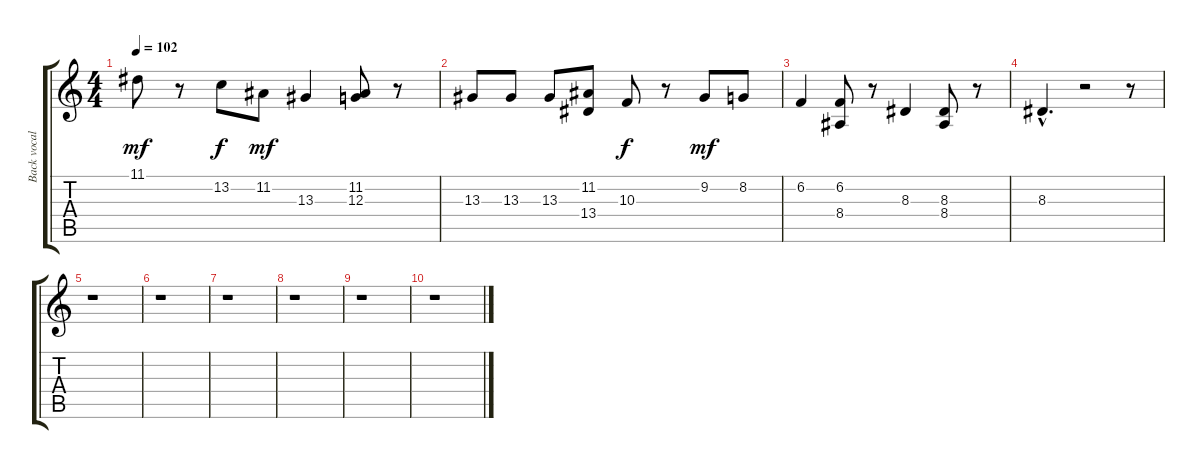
\track ("Back vocals 2" "Back vocal") {instrument violin}
\staff {score tabs}
\tuning (E4 B3 G3 D3 A2 E2) {hide}
\ts (4 4)
\tempo 102
\clef g2
\ks c
11.1.8{dy mf} r.8 13.2.8{dy f} 11.2.8{dy mf} 13.3.4 (11.2 12.3).8 r.8 |
13.3.8 13.3.8 13.3.8 (11.2 13.4).8 10.3.8{dy f} r.8 9.2.8{dy mf} 8.2.8 |
6.2.4 (6.2 8.4).8 r.8 8.3.4 (8.3 8.4).8 r.8 |
8.3{hac}.4{d} r.2 r.8 |
r.1 |
r.1 |
r.1 |
r.1 |
r.1 |
r.1
